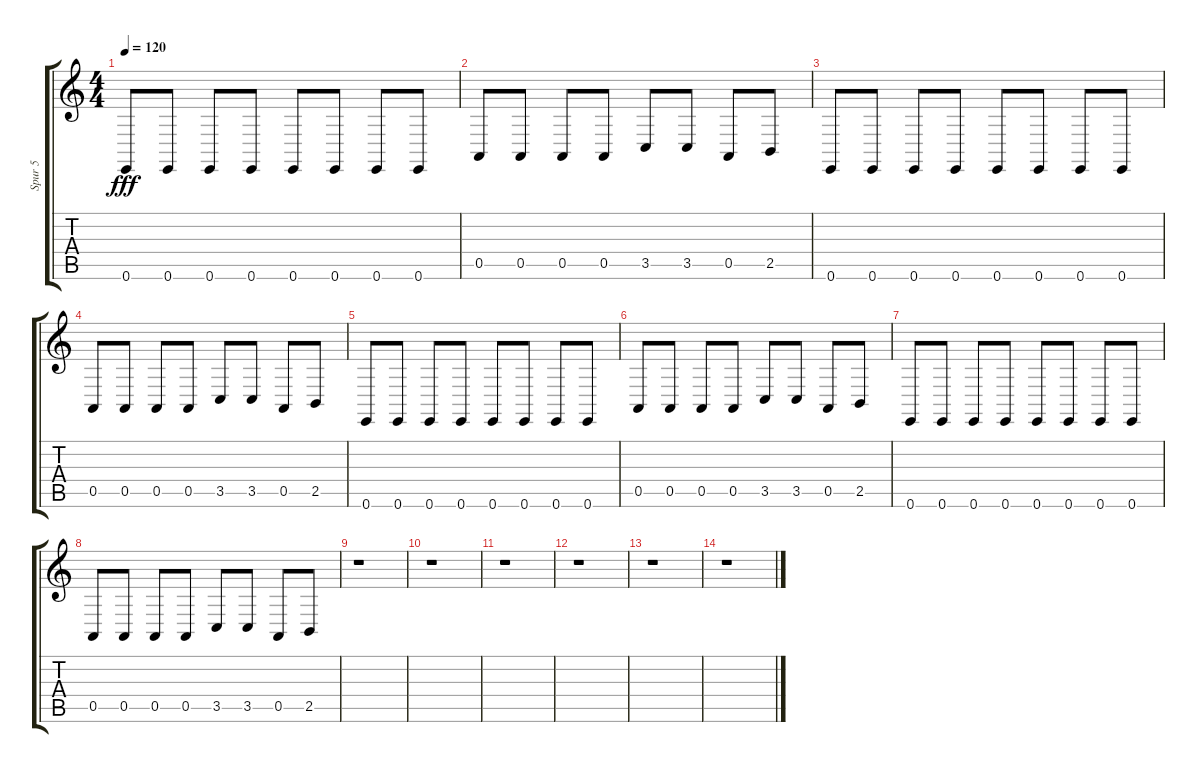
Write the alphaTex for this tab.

\track ("Spur 5" "Spur 5") {instrument percussiveorgan}
\staff {score tabs}
\tuning (E4 B3 G3 D3 A2 E2) {hide}
\ts (4 4)
\tempo 120
\clef g2
\ks c
0.6.8{dy fff} 0.6.8 0.6.8 0.6.8 0.6.8 0.6.8 0.6.8 0.6.8 |
0.5.8 0.5.8 0.5.8 0.5.8 3.5.8 3.5.8 0.5.8 2.5.8 |
0.6.8 0.6.8 0.6.8 0.6.8 0.6.8 0.6.8 0.6.8 0.6.8 |
0.5.8 0.5.8 0.5.8 0.5.8 3.5.8 3.5.8 0.5.8 2.5.8 |
0.6.8 0.6.8 0.6.8 0.6.8 0.6.8 0.6.8 0.6.8 0.6.8 |
0.5.8 0.5.8 0.5.8 0.5.8 3.5.8 3.5.8 0.5.8 2.5.8 |
0.6.8 0.6.8 0.6.8 0.6.8 0.6.8 0.6.8 0.6.8 0.6.8 |
0.5.8 0.5.8 0.5.8 0.5.8 3.5.8 3.5.8 0.5.8 2.5.8 |
r.1 |
r.1 |
r.1 |
r.1 |
r.1 |
r.1
